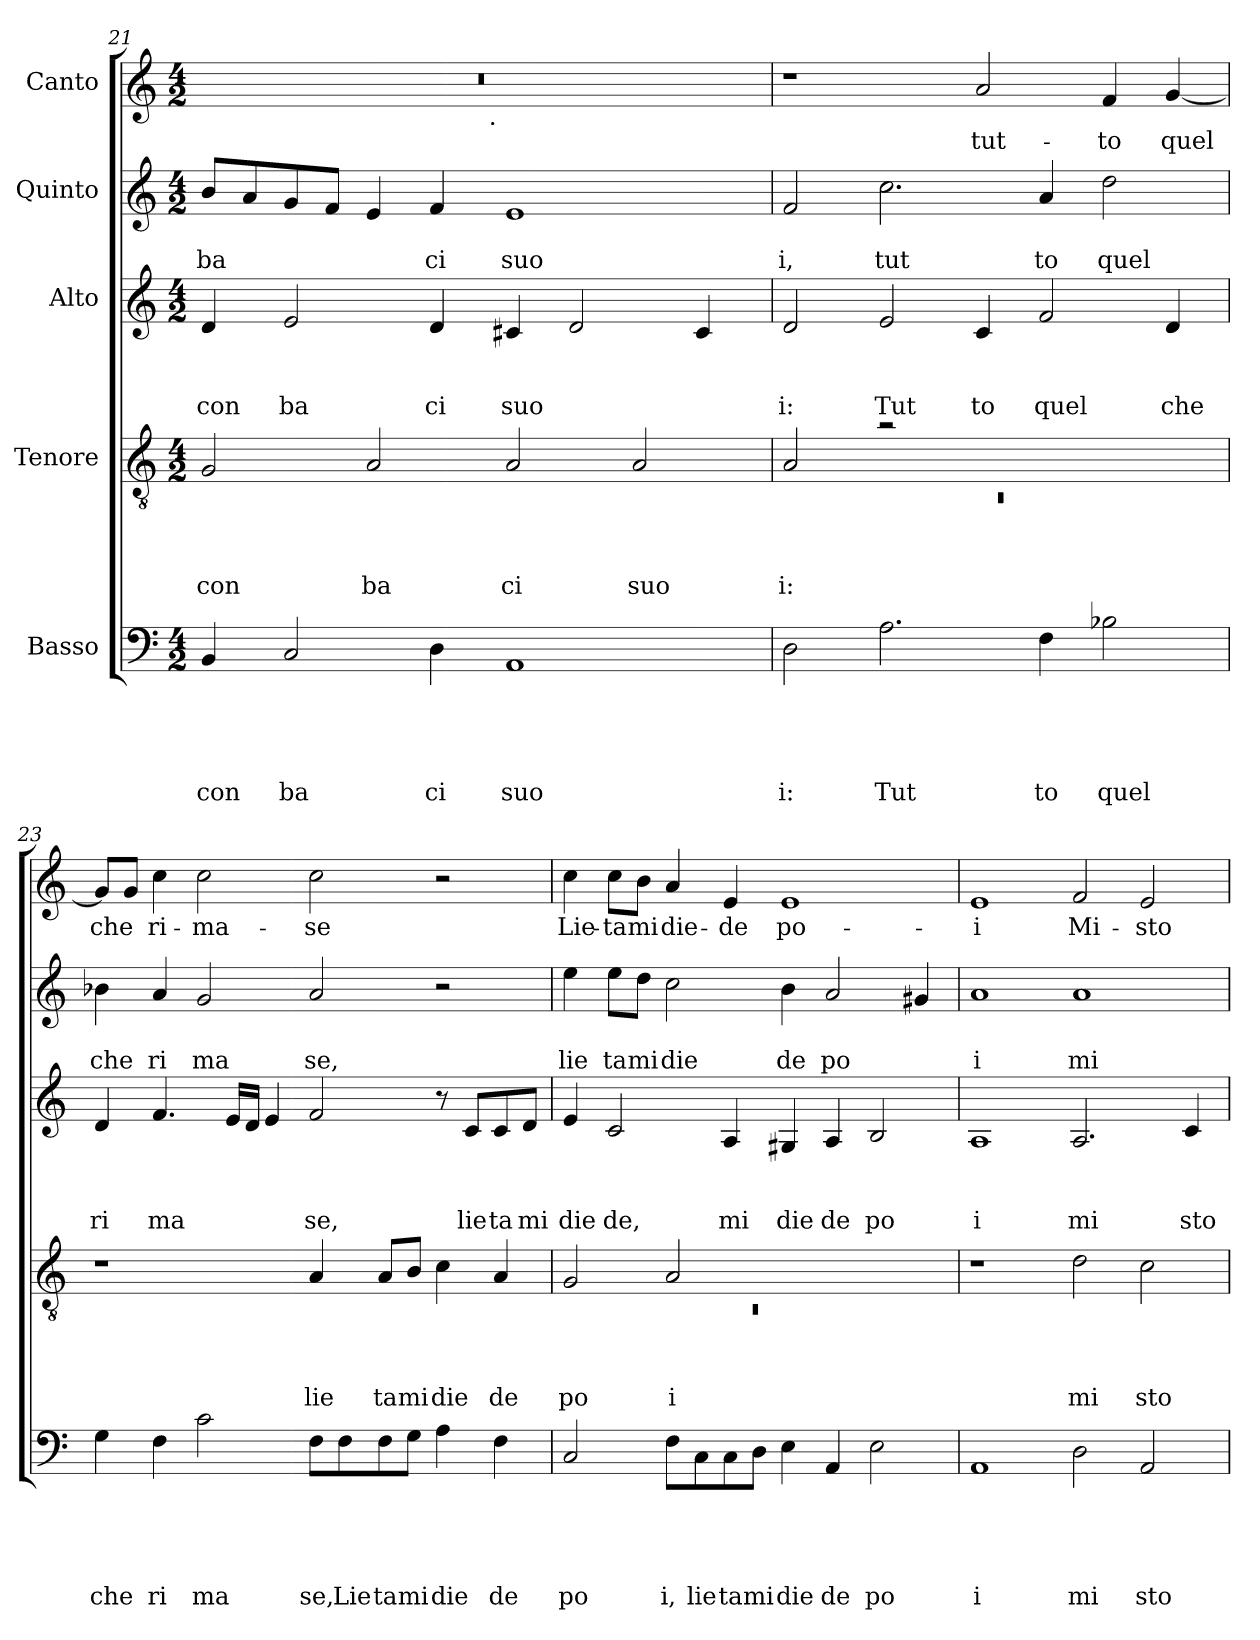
**kern	**text	**text	**text	**text	**text	**kern	**text	**text	**text	**text	**kern	**text	**text	**text	**kern	**text	**text	**kern	**text
*part5	*part5	*part5	*part5	*part5	*part5	*part4	*part4	*part4	*part4	*part4	*part3	*part3	*part3	*part3	*part2	*part2	*part2	*part1	*part1
*staff5	*staff5	*staff5	*staff5	*staff5	*staff5	*staff4	*staff4	*staff4	*staff4	*staff4	*staff3	*staff3	*staff3	*staff3	*staff2	*staff2	*staff2	*staff1	*staff1
*I"Basso	*	*	*	*	*	*I"Tenore	*	*	*	*	*I"Alto	*	*	*	*I"Quinto	*	*	*I"Canto	*
!!LO:LB:g=z
*clefF4	*	*	*	*	*	*clefGv2	*	*	*	*	*clefG2	*	*	*	*clefG2	*	*	*clefG2	*
*k[]	*	*	*	*	*	*k[]	*	*	*	*	*k[]	*	*	*	*k[]	*	*	*k[]	*
*C:	*	*	*	*	*	*C:	*	*	*	*	*C:	*	*	*	*C:	*	*	*C:	*
*M4/2	*	*	*	*	*	*M4/2	*	*	*	*	*M4/2	*	*	*	*M4/2	*	*	*M4/2	*
=21	=21	=21	=21	=21	=21	=21	=21	=21	=21	=21	=21	=21	=21	=21	=21	=21	=21	=21	=21
!	!	!	!	!	!LO:LY:b	!	!	!	!	!LO:LY:b	!	!	!	!LO:LY:b	!	!	!LO:LY:b	!	!
*	*	*	*	*	*	*	*	*	*	*	*	*	*	*	*	*	*	*^	*
4BB/	.	.	.	.	con	2G/	.	.	.	con	4d/	.	.	con	8b/L	.	ba	0r	2ryy	.
.	.	.	.	.	.	.	.	.	.	.	.	.	.	.	8a/	.	.	.	.	.
!	!	!	!	!	!LO:LY:b	!	!	!	!	!	!	!	!	!LO:LY:b	!	!	!	!	!	!
2C/	.	.	.	.	ba	.	.	.	.	.	2e/	.	.	ba	8g/	.	.	.	.	.
.	.	.	.	.	.	.	.	.	.	.	.	.	.	.	8f/J	.	.	.	.	.
!	!	!	!	!	!	!	!	!	!	!LO:LY:b	!	!	!	!	!	!	!	!	!	!
.	.	.	.	.	.	2A/	.	.	.	ba	.	.	.	.	4e/	.	.	.	4...ryy	.
!	!	!	!	!	!LO:LY:b	!	!	!	!	!	!	!	!	!LO:LY:b	!	!	!LO:LY:b	!	!	!
4D\	.	.	.	.	ci	.	.	.	.	.	4d/	.	.	ci	4f/	.	ci	.	.	.
!	!	!	!	!	!	!	!	!	!	!	!	!	!	!	!	!	!	!	!LO:TX:b:t=.	!
.	.	.	.	.	.	.	.	.	.	.	.	.	.	.	.	.	.	.	1ryy	.
!	!	!	!	!	!LO:LY:b	!	!	!	!	!LO:LY:b	!	!	!	!LO:LY:b	!	!	!LO:LY:b	!	!	!
1AA	.	.	.	.	suo	2A/	.	.	.	ci	4c#X/	.	.	suo	1e	.	suo	.	.	.
.	.	.	.	.	.	.	.	.	.	.	2d/	.	.	.	.	.	.	.	.	.
!	!	!	!	!	!	!	!	!	!	!LO:LY:b	!	!	!	!	!	!	!	!	!	!
.	.	.	.	.	.	2A/	.	.	.	suo	.	.	.	.	.	.	.	.	.	.
.	.	.	.	.	.	.	.	.	.	.	4c#/	.	.	.	.	.	.	.	.	.
.	.	.	.	.	.	.	.	.	.	.	.	.	.	.	.	.	.	.	32ryy	.
=22	=22	=22	=22	=22	=22	=22	=22	=22	=22	=22	=22	=22	=22	=22	=22	=22	=22	=22	=22	=22
*	*	*	*	*	*	*^	*	*	*	*	*	*	*	*	*	*	*	*	*	*
!	!	!	!	!	!LO:LY:b	!	!LO:N:vis=1	!	!	!	!LO:LY:b	!	!	!	!LO:LY:b	!	!	!LO:LY:b	!	!	!
*	*	*	*	*	*	*	*	*	*	*	*	*	*	*	*	*	*	*	*v	*v	*
2D\	.	.	.	.	i:	2A/	0rC	.	.	.	i:	2d/	.	.	i:	2f/	.	i,	1r	.
!	!	!	!	!	!LO:LY:b	!	!	!	!	!	!	!	!	!	!LO:LY:b	!	!	!LO:LY:b	!	!
2.A\	.	.	.	.	Tut	2ra	.	.	.	.	.	2e/	.	.	Tut	2.cc\	.	tut	.	.
!	!	!	!	!	!	!	!	!	!	!	!	!	!	!	!LO:LY:b	!	!	!	!	!LO:LY:b
.	.	.	.	.	.	1ryy	.	.	.	.	.	4c/	.	.	to	.	.	.	2a/	tut-
!	!	!	!	!	!LO:LY:b	!	!	!	!	!	!	!	!	!	!LO:LY:b	!	!	!LO:LY:b	!	!
4F\	.	.	.	.	to	.	.	.	.	.	.	2f/	.	.	quel	4a/	.	to	.	.
!	!	!	!	!	!LO:LY:b	!	!	!	!	!	!	!	!	!	!	!	!	!LO:LY:b	!	!LO:LY:b
2B-X\	.	.	.	.	quel	.	.	.	.	.	.	.	.	.	.	2dd\	.	quel	4f/	-to
!	!	!	!	!	!	!	!	!	!	!	!	!	!	!	!LO:LY:b	!	!	!	!	!LO:LY:b
.	.	.	.	.	.	.	.	.	.	.	.	4d/	.	.	che	.	.	.	[<4g/	quel
*	*	*	*	*	*	*v	*v	*	*	*	*	*	*	*	*	*	*	*	*	*
=23	=23	=23	=23	=23	=23	=23	=23	=23	=23	=23	=23	=23	=23	=23	=23	=23	=23	=23	=23
!	!	!	!	!	!LO:LY:b	!	!	!	!	!	!	!	!	!LO:LY:b	!	!	!LO:LY:b	!	!LO:LY:b
4G\	.	.	.	.	che	1r	.	.	.	.	4d/	.	.	ri	4b-X\	.	che	8g/L]	che
.	.	.	.	.	.	.	.	.	.	.	.	.	.	.	.	.	.	8g/J	.
!	!	!	!	!	!LO:LY:b	!	!	!	!	!	!	!	!	!LO:LY:b	!	!	!LO:LY:b	!	!LO:LY:b
4F\	.	.	.	.	ri	.	.	.	.	.	4.f/	.	.	ma	4a/	.	ri	4cc\	ri-
!	!	!	!	!	!LO:LY:b	!	!	!	!	!	!	!	!	!	!	!	!LO:LY:b	!	!LO:LY:b
2c\	.	.	.	.	ma	.	.	.	.	.	.	.	.	.	2g/	.	ma	2cc\	-ma-
.	.	.	.	.	.	.	.	.	.	.	16e/LL	.	.	.	.	.	.	.	.
.	.	.	.	.	.	.	.	.	.	.	16d/JJ	.	.	.	.	.	.	.	.
.	.	.	.	.	.	.	.	.	.	.	4e/	.	.	.	.	.	.	.	.
!	!	!	!	!	!LO:LY:b	!	!	!	!	!LO:LY:b	!	!	!	!LO:LY:b	!	!	!LO:LY:b	!	!LO:LY:b
8F\L	.	.	.	.	se,	4A/	.	.	.	lie	2f/	.	.	se,	2a/	.	se,	2cc\	-se
!	!	!	!	!	!LO:LY:b	!	!	!	!	!	!	!	!	!	!	!	!	!	!
8F\	.	.	.	.	Lie	.	.	.	.	.	.	.	.	.	.	.	.	.	.
!	!	!	!	!	!LO:LY:b	!	!	!	!	!LO:LY:b	!	!	!	!	!	!	!	!	!
8F\	.	.	.	.	ta	8A/L	.	.	.	ta	.	.	.	.	.	.	.	.	.
!	!	!	!	!	!LO:LY:b	!	!	!	!	!LO:LY:b	!	!	!	!	!	!	!	!	!
8G\J	.	.	.	.	mi	8B/J	.	.	.	mi	.	.	.	.	.	.	.	.	.
!	!	!	!	!	!LO:LY:b	!	!	!	!	!LO:LY:b	!	!	!	!	!	!	!	!	!
4A\	.	.	.	.	die	4c\	.	.	.	die	8r	.	.	.	2r	.	.	2r	.
!	!	!	!	!	!	!	!	!	!	!	!	!	!	!LO:LY:b	!	!	!	!	!
.	.	.	.	.	.	.	.	.	.	.	8c/L	.	.	lie	.	.	.	.	.
!	!	!	!	!	!LO:LY:b	!	!	!	!	!LO:LY:b	!	!	!	!LO:LY:b	!	!	!	!	!
4F\	.	.	.	.	de	4A/	.	.	.	de	8c/	.	.	ta	.	.	.	.	.
!	!	!	!	!	!	!	!	!	!	!	!	!	!	!LO:LY:b	!	!	!	!	!
.	.	.	.	.	.	.	.	.	.	.	8d/J	.	.	mi	.	.	.	.	.
=24	=24	=24	=24	=24	=24	=24	=24	=24	=24	=24	=24	=24	=24	=24	=24	=24	=24	=24	=24
*	*	*	*	*	*	*^	*	*	*	*	*	*	*	*	*	*	*	*	*
!	!	!	!	!	!LO:LY:b	!	!LO:N:vis=1	!	!	!	!LO:LY:b	!	!	!	!LO:LY:b	!	!	!LO:LY:b	!	!LO:LY:b
2C/	.	.	.	.	po	2G/	0rC	.	.	.	po	4e/	.	.	die	4ee\	.	lie	4cc\	Lie-
!	!	!	!	!	!	!	!	!	!	!	!	!	!	!	!LO:LY:b	!	!	!LO:LY:b	!	!LO:LY:b
.	.	.	.	.	.	.	.	.	.	.	.	2c/	.	.	de,	8ee\L	.	ta	8cc\L	-ta
!	!	!	!	!	!	!	!	!	!	!	!	!	!	!	!	!	!	!LO:LY:b	!	!LO:LY:b
.	.	.	.	.	.	.	.	.	.	.	.	.	.	.	.	8dd\J	.	mi	8b\J	mi
!	!	!	!	!	!LO:LY:b	!	!	!	!	!	!LO:LY:b	!	!	!	!	!	!	!LO:LY:b	!	!LO:LY:b
8F\L	.	.	.	.	i,	2A/	.	.	.	.	i	.	.	.	.	2cc\	.	die	4a/	die-
!	!	!	!	!	!LO:LY:b	!	!	!	!	!	!	!	!	!	!	!	!	!	!	!
8C\	.	.	.	.	lie	.	.	.	.	.	.	.	.	.	.	.	.	.	.	.
!	!	!	!	!	!LO:LY:b	!	!	!	!	!	!	!	!	!	!LO:LY:b	!	!	!	!	!LO:LY:b
8C\	.	.	.	.	ta	.	.	.	.	.	.	4A/	.	.	mi	.	.	.	4e/	-de
!	!	!	!	!	!LO:LY:b	!	!	!	!	!	!	!	!	!	!	!	!	!	!	!
8D\J	.	.	.	.	mi	.	.	.	.	.	.	.	.	.	.	.	.	.	.	.
!	!	!	!	!	!LO:LY:b	!	!	!	!	!	!	!	!	!	!LO:LY:b	!	!	!LO:LY:b	!	!LO:LY:b
4E\	.	.	.	.	die	1ryy	.	.	.	.	.	4G#X/	.	.	die	4b\	.	de	1e	po-
!	!	!	!	!	!LO:LY:b	!	!	!	!	!	!	!	!	!	!LO:LY:b	!	!	!LO:LY:b	!	!
4AA/	.	.	.	.	de	.	.	.	.	.	.	4A/	.	.	de	2a/	.	po	.	.
!	!	!	!	!	!LO:LY:b	!	!	!	!	!	!	!	!	!	!LO:LY:b	!	!	!	!	!
2E\	.	.	.	.	po	.	.	.	.	.	.	2B/	.	.	po	.	.	.	.	.
.	.	.	.	.	.	.	.	.	.	.	.	.	.	.	.	4g#X/	.	.	.	.
*	*	*	*	*	*	*v	*v	*	*	*	*	*	*	*	*	*	*	*	*	*
=25	=25	=25	=25	=25	=25	=25	=25	=25	=25	=25	=25	=25	=25	=25	=25	=25	=25	=25	=25
!	!	!	!	!	!LO:LY:b	!	!	!	!	!	!	!	!	!LO:LY:b	!	!	!LO:LY:b	!	!LO:LY:b
1AA	.	.	.	.	i	1r	.	.	.	.	1A	.	.	i	1a	.	i	1e	-i
!	!	!	!	!	!LO:LY:b	!	!	!	!	!LO:LY:b	!	!	!	!LO:LY:b	!	!	!LO:LY:b	!	!LO:LY:b
2D\	.	.	.	.	mi	2d\	.	.	.	mi	2.A/	.	.	mi	1a	.	mi	2f/	Mi-
!	!	!	!	!	!LO:LY:b	!	!	!	!	!LO:LY:b	!	!	!	!	!	!	!	!	!LO:LY:b
2AA/	.	.	.	.	sto	2c\	.	.	.	sto	.	.	.	.	.	.	.	2e/	-sto
!	!	!	!	!	!	!	!	!	!	!	!	!	!	!LO:LY:b	!	!	!	!	!
.	.	.	.	.	.	.	.	.	.	.	4c/	.	.	sto	.	.	.	.	.
=	=	=	=	=	=	=	=	=	=	=	=	=	=	=	=	=	=	=	=
*-	*-	*-	*-	*-	*-	*-	*-	*-	*-	*-	*-	*-	*-	*-	*-	*-	*-	*-	*-
